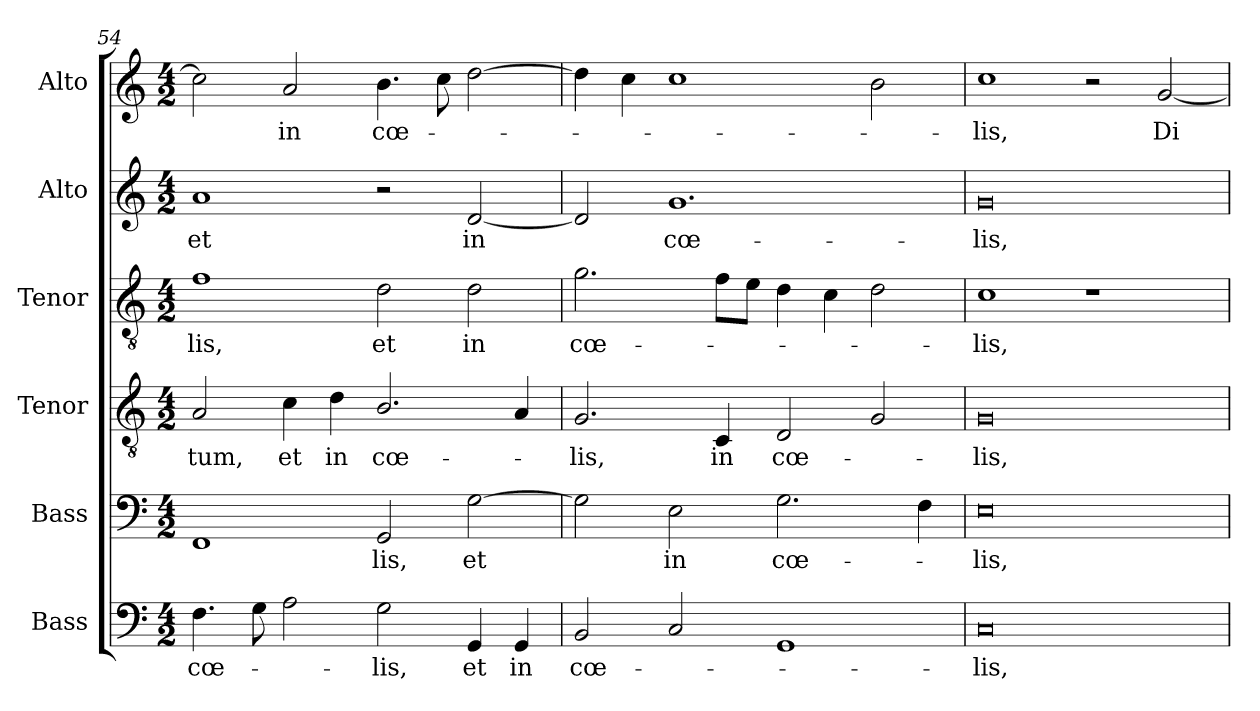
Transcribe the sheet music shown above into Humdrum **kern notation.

**kern	**text	**kern	**text	**kern	**text	**kern	**text	**kern	**text	**kern	**text
*part6	*part6	*part5	*part5	*part4	*part4	*part3	*part3	*part2	*part2	*part1	*part1
*staff6	*staff6	*staff5	*staff5	*staff4	*staff4	*staff3	*staff3	*staff2	*staff2	*staff1	*staff1
*I"Bass	*	*I"Bass	*	*I"Tenor	*	*I"Tenor	*	*I"Alto	*	*I"Alto	*
*I'B.	*	*I'B.	*	*I'T.	*	*I'T.	*	*I'A.	*	*I'A.	*
*clefF4	*	*clefF4	*	*clefGv2	*	*clefGv2	*	*clefG2	*	*clefG2	*
*	*	*	*	*ITrd7c12	*	*ITrd7c12	*	*	*	*	*
*k[]	*	*k[]	*	*k[]	*	*k[]	*	*k[]	*	*k[]	*
*C:	*	*C:	*	*C:	*	*C:	*	*C:	*	*C:	*
*M4/2	*	*M4/2	*	*M4/2	*	*M4/2	*	*M4/2	*	*M4/2	*
=54	=54	=54	=54	=54	=54	=54	=54	=54	=54	=54	=54
!	!LO:LY:b:color=#000000	!	!	!	!	!	!	!	!	!	!
!	!	!	!	!	!LO:LY:b:color=#000000	!	!	!	!	!	!
!	!	!	!	!	!	!	!LO:LY:b:color=#000000	!	!	!	!
!	!	!	!	!	!	!	!	!	!LO:LY:b:color=#000000	!	!
4.Fi\	cœ-	1FFi	.	2AAi/	-tum,	1Fi	-lis,	1ai	et	2cci\]	.
8Gi\	.	.	.	.	.	.	.	.	.	.	.
!	!	!	!	!	!LO:LY:b:color=#000000	!	!	!	!	!	!
!	!	!	!	!	!	!	!	!	!	!	!LO:LY:b:color=#000000
2Ai\	.	.	.	4Ci\	et	.	.	.	.	2ai/	in
!	!	!	!	!	!LO:LY:b:color=#000000	!	!	!	!	!	!
.	.	.	.	4Di\	in	.	.	.	.	.	.
!	!LO:LY:b:color=#000000	!	!	!	!	!	!	!	!	!	!
!	!	!	!LO:LY:b:color=#000000	!	!	!	!	!	!	!	!
!	!	!	!	!	!LO:LY:b:color=#000000	!	!	!	!	!	!
!	!	!	!	!	!	!	!LO:LY:b:color=#000000	!	!	!	!
!	!	!	!	!	!	!	!	!	!	!	!LO:LY:b:color=#000000
2Gi\	-lis,	2GGi/	-lis,	2.BBi/	cœ-	2Di\	et	2r	.	4.bi\	cœ-
.	.	.	.	.	.	.	.	.	.	8cci\	.
!	!LO:LY:b:color=#000000	!	!	!	!	!	!	!	!	!	!
!	!	!	!LO:LY:b:color=#000000	!	!	!	!	!	!	!	!
!	!	!	!	!	!	!	!LO:LY:b:color=#000000	!	!	!	!
!	!	!	!	!	!	!	!	!	!LO:LY:b:color=#000000	!	!
4GGi/	et	[2Gi\	et	.	.	2Di\	in	[2di/	in	[2ddi\	.
!	!LO:LY:b:color=#000000	!	!	!	!	!	!	!	!	!	!
4GGi/	in	.	.	4AAi/	.	.	.	.	.	.	.
=55	=55	=55	=55	=55	=55	=55	=55	=55	=55	=55	=55
!	!LO:LY:b:color=#000000	!	!	!	!	!	!	!	!	!	!
!	!	!	!	!	!LO:LY:b:color=#000000	!	!	!	!	!	!
!	!	!	!	!	!	!	!LO:LY:b:color=#000000	!	!	!	!
2BBi/	cœ-	2Gi\]	.	2.GGi/	-lis,	2.Gi\	cœ-	2di/]	.	4ddi\]	.
.	.	.	.	.	.	.	.	.	.	4cci\	.
!	!	!	!LO:LY:b:color=#000000	!	!	!	!	!	!	!	!
!	!	!	!	!	!	!	!	!	!LO:LY:b:color=#000000	!	!
2Ci/	.	2Ei\	in	.	.	.	.	1.gi	cœ-	1cci	.
!	!	!	!	!	!LO:LY:b:color=#000000	!	!	!	!	!	!
.	.	.	.	4CCi/	in	8Fi\L	.	.	.	.	.
.	.	.	.	.	.	8Ei\J	.	.	.	.	.
!	!	!	!LO:LY:b:color=#000000	!	!	!	!	!	!	!	!
!	!	!	!	!	!LO:LY:b:color=#000000	!	!	!	!	!	!
1GGi	.	2.Gi\	cœ-	2DDi/	cœ-	4Di\	.	.	.	.	.
.	.	.	.	.	.	4Ci\	.	.	.	.	.
.	.	.	.	2GGi/	.	2Di\	.	.	.	2bi\	.
.	.	4Fi\	.	.	.	.	.	.	.	.	.
=56	=56	=56	=56	=56	=56	=56	=56	=56	=56	=56	=56
!	!LO:LY:b:color=#000000	!	!	!	!	!	!	!	!	!	!
!	!	!	!LO:LY:b:color=#000000	!	!	!	!	!	!	!	!
!	!	!	!	!	!LO:LY:b:color=#000000	!	!	!	!	!	!
!	!	!	!	!	!	!	!LO:LY:b:color=#000000	!	!	!	!
!	!	!	!	!	!	!	!	!	!LO:LY:b:color=#000000	!	!
!	!	!	!	!	!	!	!	!	!	!	!LO:LY:b:color=#000000
0Ci	-lis,	0Ei	-lis,	0GGi	-lis,	1Ci	-lis,	0gi	-lis,	1cci	-lis,
.	.	.	.	.	.	1r	.	.	.	2r	.
!	!	!	!	!	!	!	!	!	!	!	!LO:LY:b:color=#000000
.	.	.	.	.	.	.	.	.	.	[2gi/	Di-
=	=	=	=	=	=	=	=	=	=	=	=
*-	*-	*-	*-	*-	*-	*-	*-	*-	*-	*-	*-
